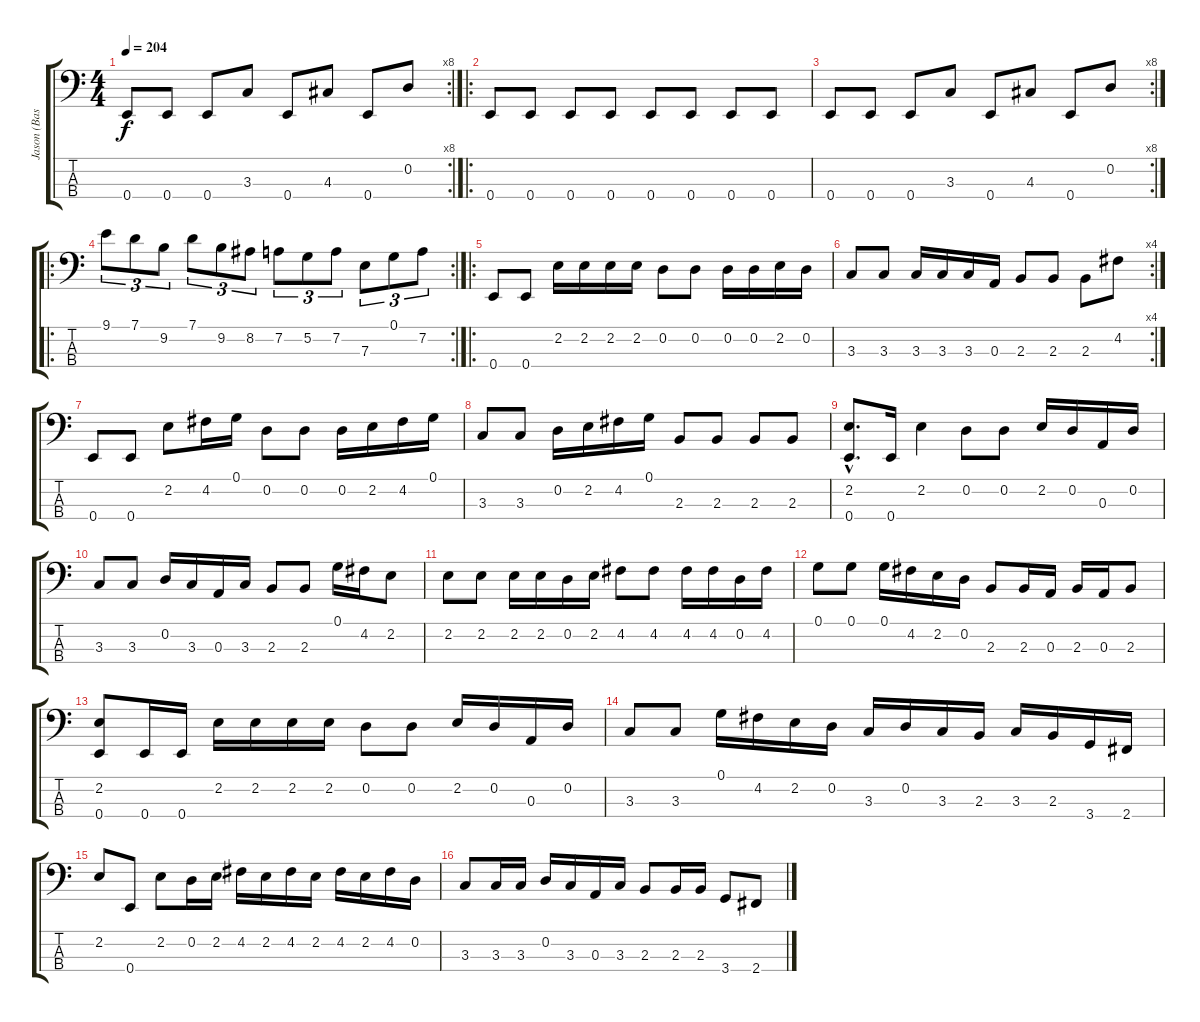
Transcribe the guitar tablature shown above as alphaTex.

\track ("Jason (Bass)" "Jason (Bas") {instrument electricbassfinger}
\staff {score tabs}
\tuning (G2 D2 A1 E1) {hide}
\rc 8
\ts (4 4)
\tempo 204
\clef f4
\ks c
0.4.8{dy f} 0.4.8 0.4.8 3.3.8 0.4.8 4.3.8 0.4.8 0.2.8 |
\ro
0.4.8 0.4.8 0.4.8 0.4.8 0.4.8 0.4.8 0.4.8 0.4.8 |
\rc 8
0.4.8 0.4.8 0.4.8 3.3.8 0.4.8 4.3.8 0.4.8 0.2.8 |
\ro
\rc 2
9.1.8{tu (3 2)} 7.1.8{tu (3 2)} 9.2.8{tu (3 2)} 7.1.8{tu (3 2)} 9.2.8{tu (3 2)} 8.2.8{tu (3 2)} 7.2.8{tu (3 2)} 5.2.8{tu (3 2)} 7.2.8{tu (3 2)} 7.3.8{tu (3 2)} 0.1.8{tu (3 2)} 7.2.8{tu (3 2)} |
\ro
0.4.8 0.4.8 2.2.16 2.2.16 2.2.16 2.2.16 0.2.8 0.2.8 0.2.16 0.2.16 2.2.16 0.2.16 |
\rc 4
3.3.8 3.3.8 3.3.16 3.3.16 3.3.16 0.3.16 2.3.8 2.3.8 2.3.8 4.2.8 |
0.4.8 0.4.8 2.2.8 4.2.16 0.1.16 0.2.8 0.2.8 0.2.16 2.2.16 4.2.16 0.1.16 |
3.3.8 3.3.8 0.2.16 2.2.16 4.2.16 0.1.16 2.3.8 2.3.8 2.3.8 2.3.8 |
(2.2{hac} 0.4{hac}).8{d} 0.4.16 2.2.4 0.2.8 0.2.8 2.2.16 0.2.16 0.3.16 0.2.16 |
3.3.8 3.3.8 0.2.16 3.3.16 0.3.16 3.3.16 2.3.8 2.3.8 0.1.16 4.2.16 2.2.8 |
2.2.8 2.2.8 2.2.16 2.2.16 0.2.16 2.2.16 4.2.8 4.2.8 4.2.16 4.2.16 0.2.16 4.2.16 |
0.1.8 0.1.8 0.1.16 4.2.16 2.2.16 0.2.16 2.3.8 2.3.16 0.3.16 2.3.16 0.3.16 2.3.8 |
(2.2 0.4).8 0.4.16 0.4.16 2.2.16 2.2.16 2.2.16 2.2.16 0.2.8 0.2.8 2.2.16 0.2.16 0.3.16 0.2.16 |
3.3.8 3.3.8 0.1.16 4.2.16 2.2.16 0.2.16 3.3.16 0.2.16 3.3.16 2.3.16 3.3.16 2.3.16 3.4.16 2.4.16 |
2.2.8 0.4.8 2.2.8 0.2.16 2.2.16 4.2.16 2.2.16 4.2.16 2.2.16 4.2.16 2.2.16 4.2.16 0.2.16 |
3.3.8 3.3.16 3.3.16 0.2.16 3.3.16 0.3.16 3.3.16 2.3.8 2.3.16 2.3.16 3.4.8 2.4.8
